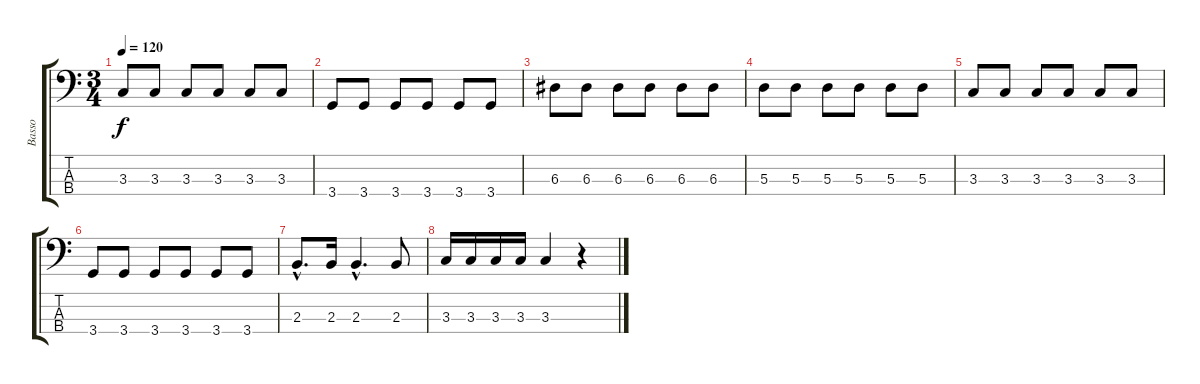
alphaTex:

\track ("Basso" "Basso") {instrument electricbassfinger}
\staff {score tabs}
\tuning (G2 D2 A1 E1) {hide}
\ts (3 4)
\tempo 120
\clef f4
\ks c
3.3.8{dy f} 3.3.8 3.3.8 3.3.8 3.3.8 3.3.8 |
3.4.8 3.4.8 3.4.8 3.4.8 3.4.8 3.4.8 |
6.3.8 6.3.8 6.3.8 6.3.8 6.3.8 6.3.8 |
5.3.8 5.3.8 5.3.8 5.3.8 5.3.8 5.3.8 |
3.3.8 3.3.8 3.3.8 3.3.8 3.3.8 3.3.8 |
3.4.8 3.4.8 3.4.8 3.4.8 3.4.8 3.4.8 |
2.3{hac}.8{d} 2.3.16 2.3{hac}.4{d} 2.3.8 |
3.3.16 3.3.16 3.3.16 3.3.16 3.3.4 r.4
